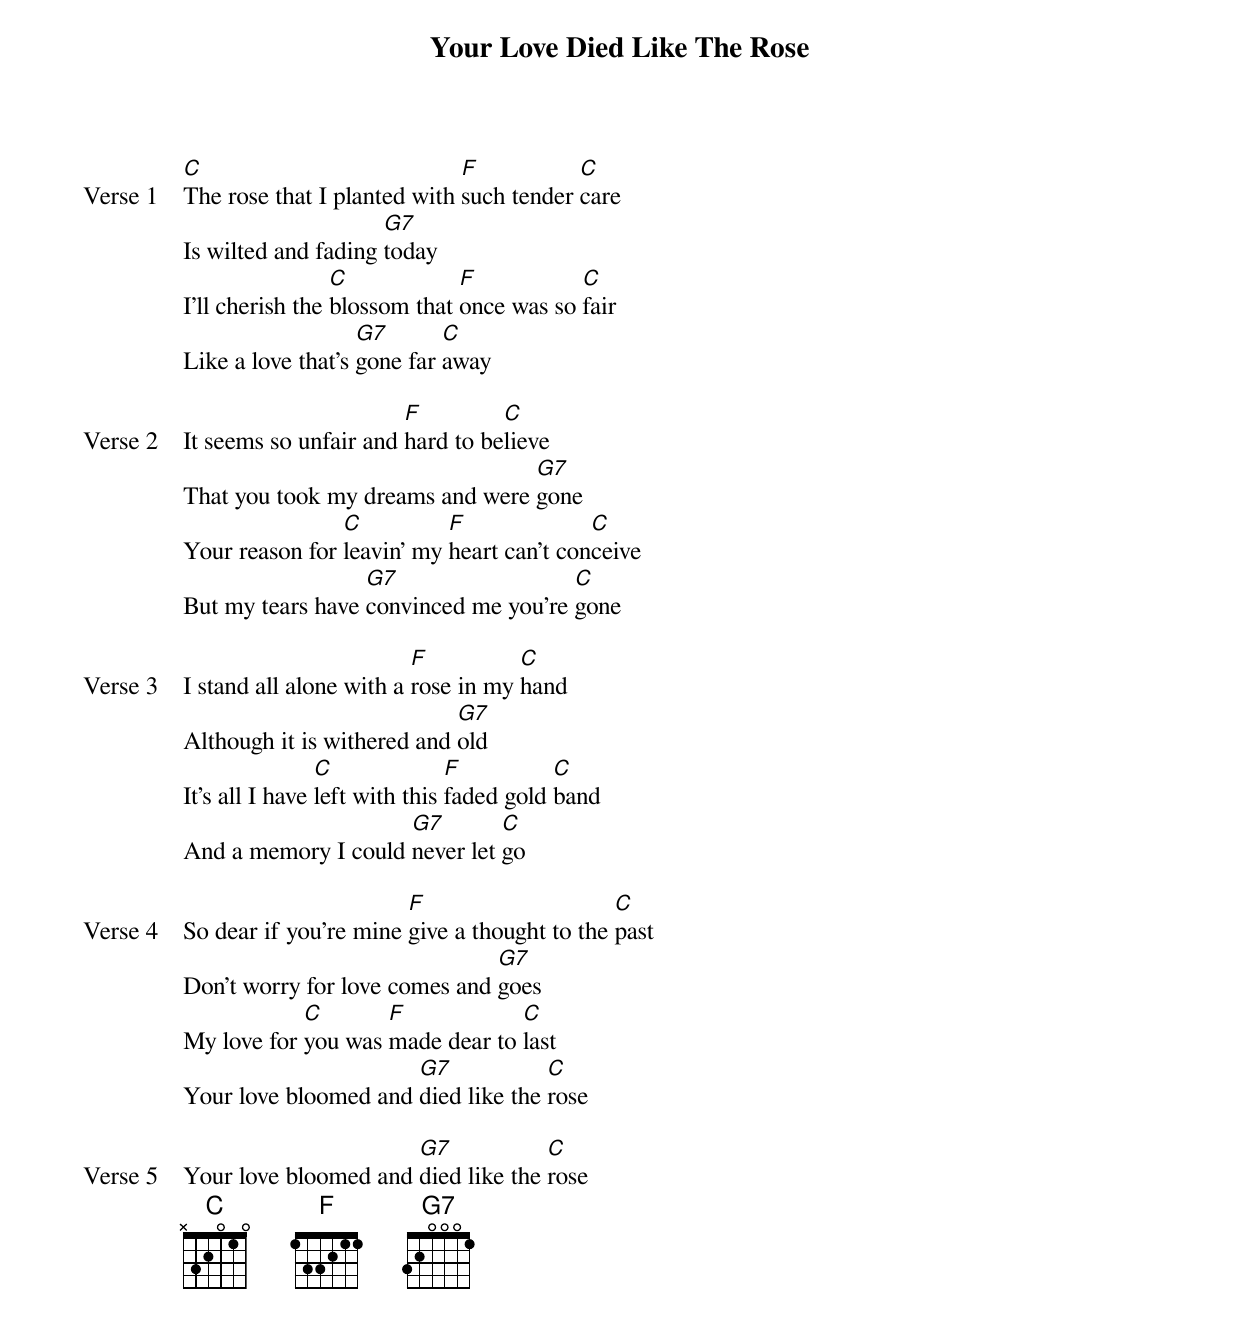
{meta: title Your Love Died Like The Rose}
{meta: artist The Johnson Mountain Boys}
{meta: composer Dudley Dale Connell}

{start_of_verse: Verse 1}
[C]The rose that I planted with [F]such tender [C]care
Is wilted and fading [G7]today
I’ll cherish the [C]blossom that [F]once was so [C]fair
Like a love that’s [G7]gone far [C]away
{end_of_verse}

{start_of_verse: Verse 2}
It seems so unfair and [F]hard to be[C]lieve
That you took my dreams and were [G7]gone
Your reason for [C]leavin’ my [F]heart can’t con[C]ceive
But my tears have [G7]convinced me you’re [C]gone
{end_of_verse}

{start_of_verse: Verse 3}
I stand all alone with a [F]rose in my [C]hand
Although it is withered and [G7]old
It’s all I have [C]left with this [F]faded gold [C]band
And a memory I could [G7]never let [C]go
{end_of_verse}

{start_of_verse: Verse 4}
So dear if you’re mine [F]give a thought to the [C]past
Don’t worry for love comes and [G7]goes
My love for [C]you was [F]made dear to [C]last
Your love bloomed and [G7]died like the [C]rose
{end_of_verse}

{start_of_verse: Verse 5}
Your love bloomed and [G7]died like the [C]rose
{end_of_verse}
